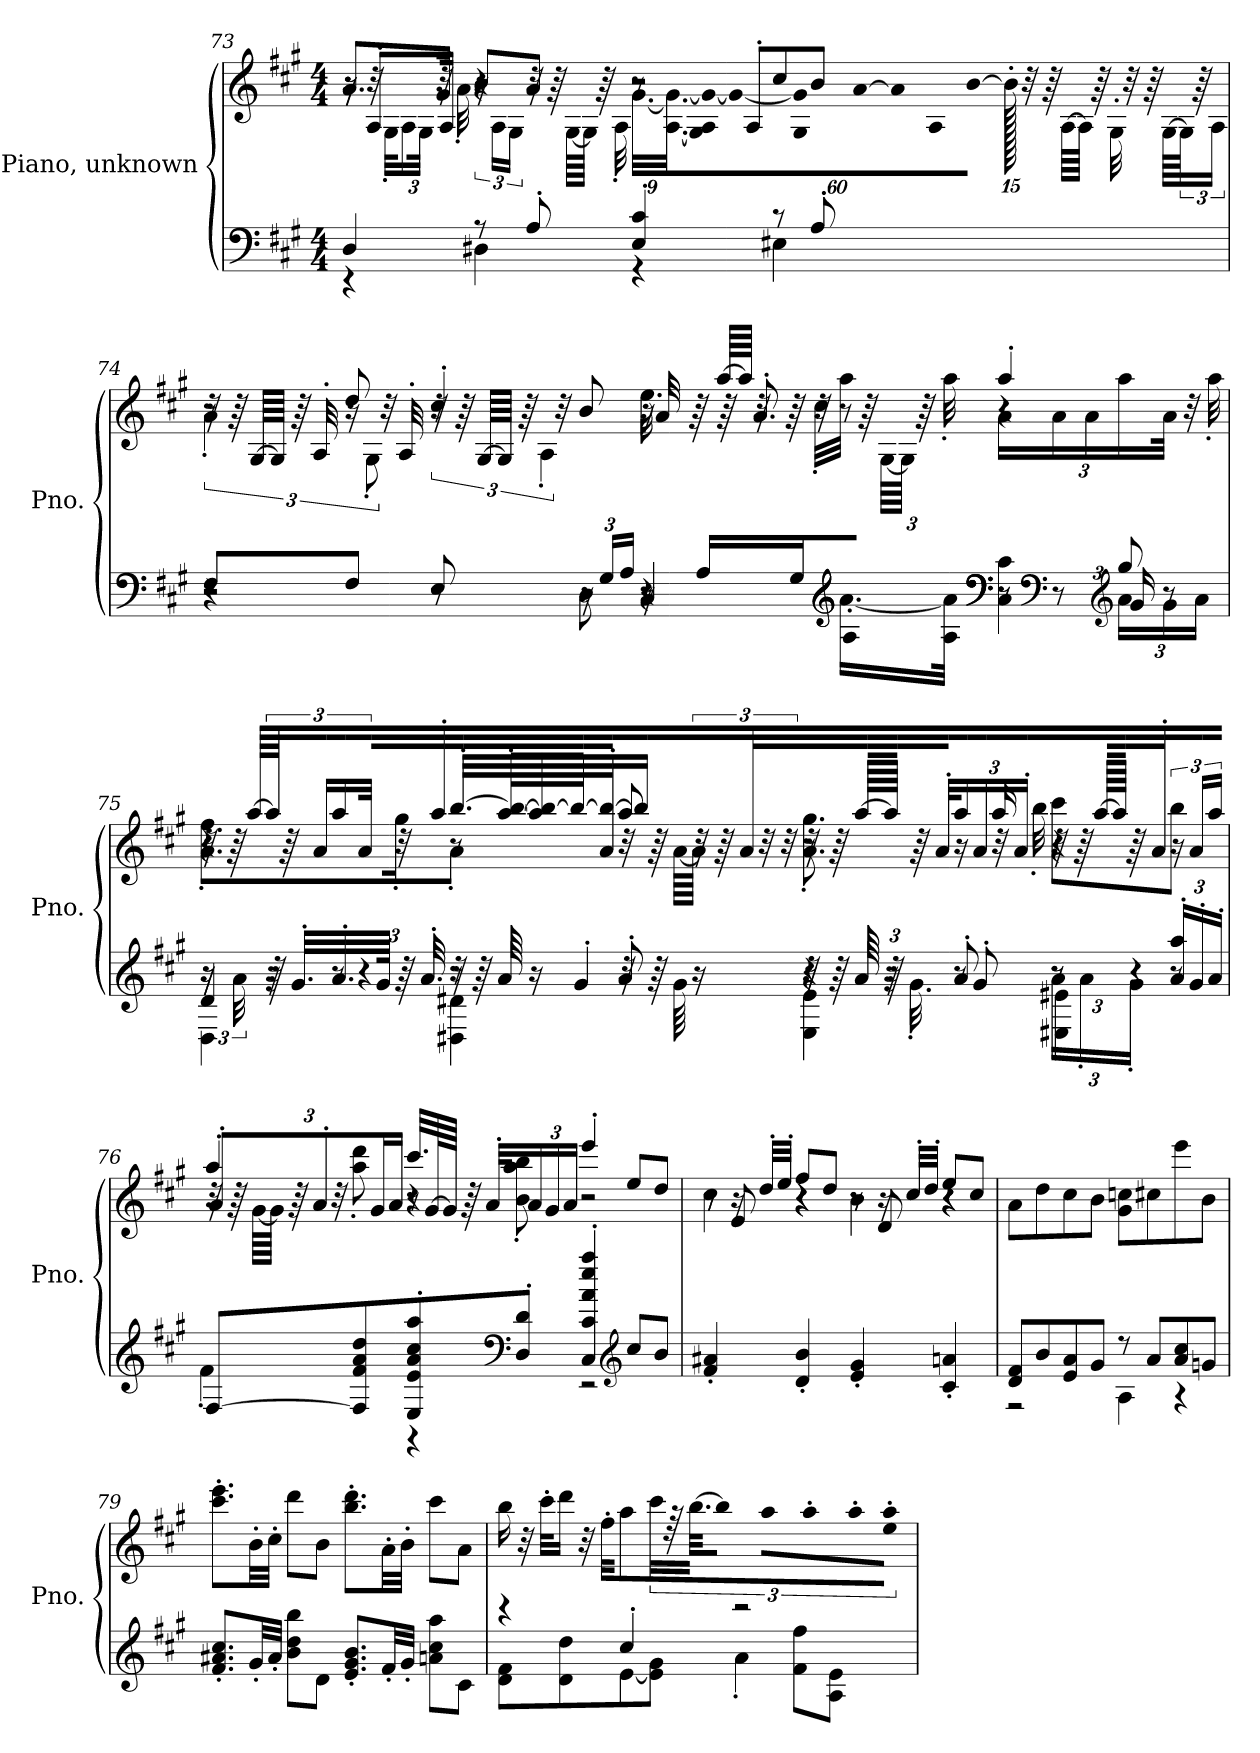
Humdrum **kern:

**kern	**kern
*part1	*part1
*staff2	*staff1
*I"Piano, unknown	*
*I'Pno.	*
!!LO:LB:g=z
*clefF4	*clefG2
*k[f#c#g#]	*k[f#c#g#]
*M4/4	*M4/4
=73	=73
*^	*^
*	*	*	*^
4D/	4r	8.a/L	16r	16r
.	.	.	32r	8A'/L
.	.	.	32G#'\KLL	.
*	*	*	*Xbrackettup	*
.	.	.	24A\	.
.	.	.	48G#\JJk	.
.	.	16g#'/Jk	32r	16A/Jk
.	.	.	32a'\	.
*	*	*	*brackettup	*
8r	4D#X\	8b/L	24r	4r
.	.	.	24A\LL	.
.	.	.	24G#\JJ	.
8A'/	.	8a/J	32r	.
.	.	.	64r	.
.	.	.	[64G#\LLLL	.
.	.	.	64G#\JJJJ]	.
.	.	.	64r	.
.	.	.	32A'\	.
*	*	*	*Xbrackettup	*
4E/' 4c#/'	4r	8r	[36.g#\LLL	2r
.	.	.	[36.A\ 36.g#\_	.
!	!	!	!LO:N:vis=32	!
.	.	.	1920%53G#\ 1920%53A\] 1920%53g#\_J	.
!	!	!	!LO:N:vis=16	!
.	.	.	1920%107g#\_	.
.	.	8A'/L	.	.
!	!	!	!LO:N:vis=64	!
.	.	.	640%9G#\ 640%9g#\]LL	.
!	!	!	!LO:N:vis=64	!
.	.	.	[640%9a\	.
!	!	!	!LO:N:vis=64	!
.	.	.	640%9a\]	.
!	!	!	!LO:N:vis=64	!
.	.	.	640%9A\J	.
.	.	.	[480%13b\JJJ	.
8r	4E#X\	8cc#/	1920b'\]	.
.	.	.	32r	.
.	.	.	64r	.
.	.	.	[64A\LLLL	.
.	.	.	64A\JJJJ]	.
.	.	.	64r	.
.	.	.	32G#'\	.
8A'/	.	8b/J	.	.
.	.	.	32r	.
.	.	.	64r	.
.	.	.	[64G#\LLLL	.
*	*	*	*brackettup	*
.	.	.	96G#\JJJJ]	.
.	.	.	96r	.
.	.	.	24A\	.
1920ryy	1920ryy	1920ryy	.	1920ryy
!!LO:LB:g=z	!!	!!
=74	=74	=74	=74	=74
*^	*^	*	*	*
2r	4r	8F#/L	2r	8r	6a'\	32r
.	.	.	.	.	.	64r
.	.	.	.	.	.	[64G#/LLLL
.	.	.	.	.	.	64G#/JJJJ]
.	.	.	.	.	.	64r
.	.	.	.	.	.	32A'/
.	.	8F#/J	.	8dd/	.	16r
.	.	.	.	.	12G#'\	.
.	.	.	.	.	.	32r
.	.	.	.	.	.	32A'/
.	8r	8E/	.	4cc#'/	12r	32r
.	.	.	.	.	.	64r
.	.	.	.	.	.	[64G#/LLLL
.	.	.	.	.	.	64G#/JJJJ]
.	.	.	.	.	.	64r
.	.	.	.	.	6A'\	.
.	.	.	.	.	.	32r
.	8D\	24r	.	.	.	8b/
.	.	24G#/LL	.	.	.	.
.	.	24A/JJ	.	.	.	.
4C#/	8r	24r	4r	16r	32.ee\	32a/
.	.	.	.	.	.	64r
.	.	24A/LL	.	.	.	.
.	.	.	.	.	64r	[64aa/LLLL
.	.	.	.	8.a'/	32r	64aa/JJJJ]
.	.	.	.	.	.	64r
.	.	24G#/J	.	.	.	.
.	.	.	.	.	32cc#'\LLL	32r
*clefG2	*	*	*	*	*	*
.	[16.a\LL	8A'/J	.	.	32aa\JJJ	8r
.	.	.	.	.	64r	.
.	.	.	.	.	[64G#\LLLL	.
.	.	.	.	.	64G#\JJJJ]	.
.	.	.	.	.	64r	.
.	32A\ 32a\]JJk	.	.	.	32aa'\	.
*clefF4	*	*	*	*	*	*
*	*	*	*	*	*Xbrackettup	*
8r	8r	12r	4C#\ 4c#\	4r	24a\LL	4aa'/
.	.	.	.	.	24a\	.
*clefG2	*	*	*	*	*	*
.	.	24g#/	.	.	24a\	.
*	*Xbrackettup	*	*	*	*	*
8gg#/	24a\LL	8r	.	.	24aa\	.
.	24g#\	.	.	.	48a\JJk	.
.	.	.	.	.	32r	.
.	24a\JJ	.	.	.	.	.
.	.	.	.	.	32aa'\	.
!!LO:LB:g=z	!!	!!
=75	=75	=75	=75	=75	=75	=75
*	*brackettup	*	*	*	*	*
16r	24r	6d/	4D\	4r	8.a\' 8.ff#\'L	32r
.	.	.	.	.	.	64r
.	48a\	.	.	.	.	.
.	.	.	.	.	.	[64aa/LLLL
*	*	*	*	*	*	*brackettup
64r	16r	.	.	.	.	96aa/JJJJ]
.	.	.	.	.	.	96r
32.g#'/LLL	.	.	.	.	.	.
.	.	.	.	.	.	24a/LL
*	*	*	*	*	*	*Xbrackettup
32.a'/	8r	.	.	.	.	24aa/
.	.	6r	.	.	.	48a/JJk
64g#/JJJk	.	.	.	.	.	.
64r	.	.	.	.	16gg#'\K	32r
32.a'/	.	.	.	.	.	.
.	.	.	.	.	.	32aa'/
32r	8r	.	4D#X\ 4d#X\	8r	8a'\J	[32.bb'/LLL
64r	.	.	.	.	.	.
64a/	.	.	.	.	.	[64aa/' 64bb/_'L
16r	.	.	.	.	.	64aa/] 64bb/_
.	.	.	.	.	.	64bb/J_
.	.	6g#'/	.	.	.	.
.	.	.	.	.	.	32a/' 32bb/_'J
8a'/	32r	.	.	8aa/	32r	16bb/JJ]
.	64r	.	.	.	64r	.
.	64g#\	.	.	.	[64a\LLLL	.
*	*	*	*	*	*	*brackettup
.	16r	.	.	.	64a\JJJJ]	48r
.	.	.	.	.	64r	.
.	.	.	.	.	.	48a/
.	.	.	.	.	32r	.
.	.	.	.	.	.	48r
32r	16r	6r	4E\ 4e\	8r	8.a\' 8.gg#\'	32r
64r	.	.	.	.	.	64r
64a/	.	.	.	.	.	[64aa/LLLL
16r	64r	.	.	.	.	64aa/JJJJ]
.	32.g#'\	.	.	.	.	64r
.	.	.	.	.	.	32a'/KLL
*	*	*	*	*	*	*Xbrackettup
8a'/	8r	.	.	16r	.	24aa/
.	.	12g#'/	.	.	.	24a/
.	.	.	.	16aa/	32r	.
.	.	.	.	.	.	24a'/JJ
.	.	.	.	.	32bb'\	.
*	*Xbrackettup	*	*	*	*	*
8r	24a\LL	12r	4E#X\ 4e#X\	4r	8ccc#\L	32r
.	.	.	.	.	.	64r
.	24a'\	.	.	.	.	.
.	.	.	.	.	.	[64aa/LLLL
.	.	.	.	.	.	64aa/JJJJ]
.	.	.	.	.	.	64r
.	24g#'\JJ	6r	.	.	.	.
.	.	.	.	.	.	32a'/
*	*	*	*	*	*	*brackettup
24a/' 24aa/'LL	8r	.	.	.	8bb\J	24r
24g#'/	.	.	.	.	.	24a/LL
24a'/JJ	.	.	.	.	.	24aa/JJ
*	*v	*v	*v	*	*	*
!!LO:LB:g=z	!!	!!
=76	=76	=76	=76	=76
*	*	*	*	*Xbrackettup
[8F#/L	4f#'\	4aa'/	32r	12a'/L
.	.	.	64r	.
.	.	.	[64g#\LLLL	.
.	.	.	64g#\JJJJ]	.
.	.	.	64r	.
.	.	.	.	12a'/
.	.	.	32r	.
8F#/] 8f#/ 8a/ 8dd/	.	.	8aa\' 8ddd\'	.
.	.	.	.	24g#/L
.	.	.	.	24a/JJ
8E/' 8e/' 8a/' 8cc#/' 8aa/'	4r	4r	8r	32.ccc#/LLL
.	.	.	.	[64g#/L
.	.	.	.	64g#/JJJJ]
.	.	.	.	64r
.	.	.	.	32a'/KLL
*clefF4	*	*	*	*
8D/' 8d/'J	.	.	8b\' 8aa\' 8bb\'	24a/
.	.	.	.	24g#/
.	.	.	.	24a/JJ
4C#/' 4c#/' 4a/' 4ee/' 4aa/'	2r	2r	2r	4eee'/
*clefG2	*	*	*	*
8cc#/L	.	.	.	8ee/L
8b/J	.	.	.	8dd/J
*v	*v	*	*	*
=77	=77	=77	=77
4f#/' 4a#X/'	8r	4cc#\	8r
.	16r	.	8e/
.	32dd'/LLL	.	.
.	32ee'/JJJ	.	.
4d/' 4b/'	8ff#/L	4r	4r
.	8dd/J	.	.
4e/' 4g#/'	8r	4b\	8r
.	16r	.	8d/
.	32cc#'/LLL	.	.
.	32dd'/JJJ	.	.
4c#/' 4an/'	8ee/L	4r	4r
.	8cc#/J	.	.
*	*v	*v	*v
!!LO:PB:g=z
=78	=78
*^	*
8d/ 8f#/L	2r	8a\L
8b/	.	8dd\
8e/ 8a/	.	8cc#\
8g#/J	.	8b\J
8r	4A\	8g#\ 8ccn\L
8a/L	.	8cc#X\
8a/ 8cc#/	4r	8eee\
8gn/J	.	8b\J
*v	*v	*
=79	=79
8.f#/' 8.a#X/' 8.cc#/'L	8.ccc#\' 8.eee\'L
32g#'/LL	32b'\LL
32a#'/JJJ	32cc#'\JJJ
8b\ 8dd\ 8bb\L	8ddd\L
8d\J	8b\J
8.e/' 8.g#/' 8.b/'L	8.bb\' 8.ddd\'L
32f#'/LL	32a'\LL
32g#'/JJJ	32b'\JJJ
8an\ 8cc#\ 8aa\L	8ccc#\L
8c#\J	8a\J
=80	=80
*^	*
4r	8d\ 8f#\L	16bb\
.	.	32r
.	.	32ccc#'\KLL
.	8d\ 8dd\	16ddd\JJ
.	.	32r
.	.	32ff#'\KKL
4cc#'/	[8e\	8aa\
*	*	*brackettup
.	8e\] 8g#\J	48ccc#\Jkk
.	.	96r
.	.	[48.bb\KLL
.	.	16bb\JJ]
2r	4a'\	8aa\L
.	.	8aa'\
.	8f#\ 8ff#\L	8aa'\
.	8A\ 8e\J	8ee\' 8aa\'J
*v	*v	*
=	=
*-	*-
